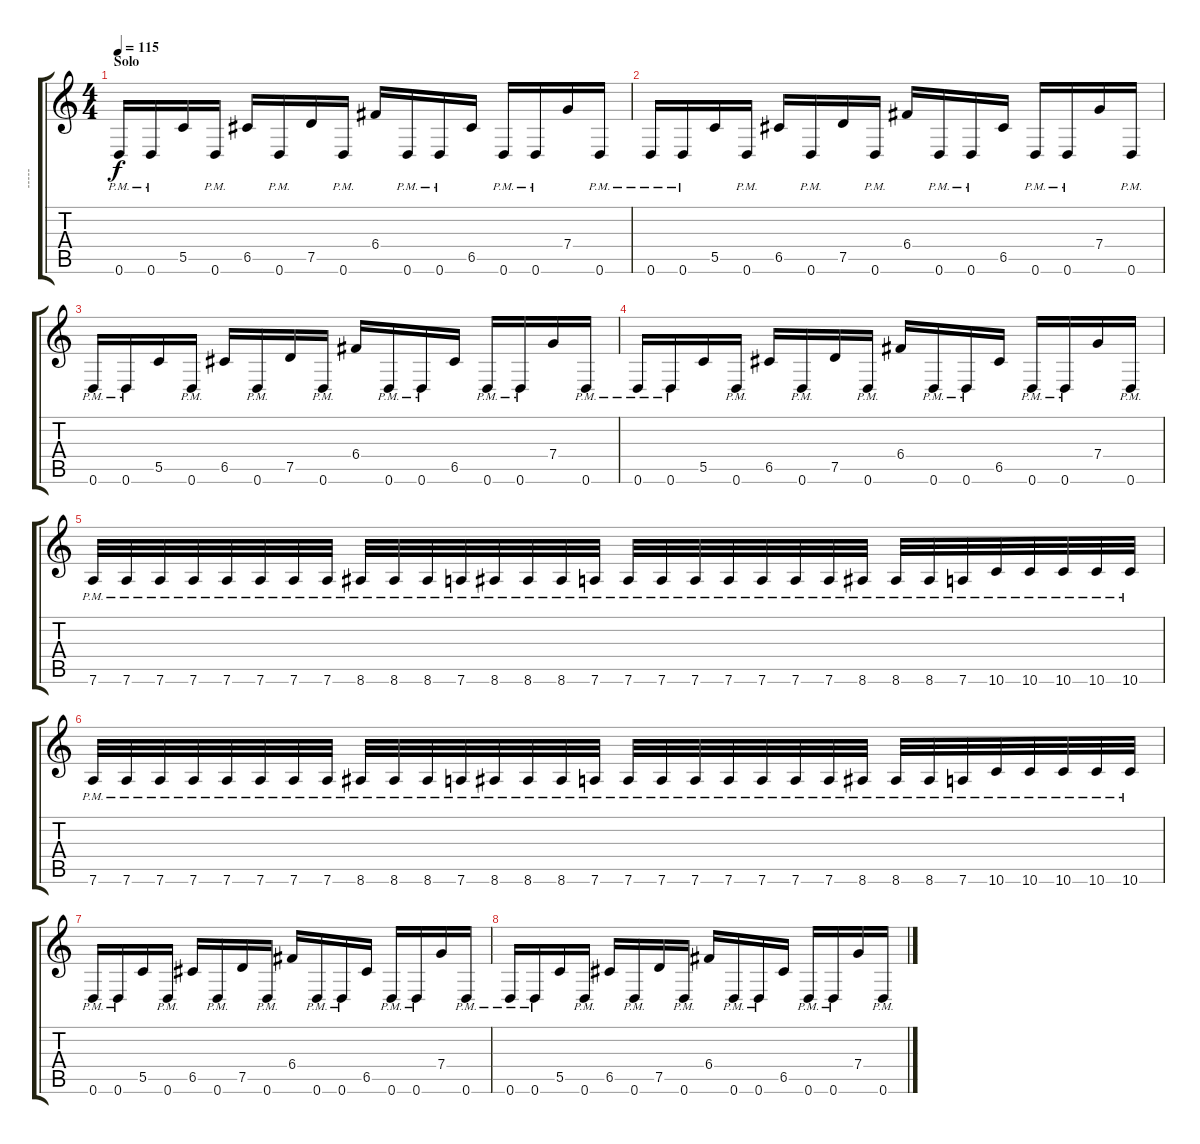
\track ("-----" "-----") {instrument distortionguitar}
\staff {score tabs}
\tuning (D4 A3 F3 C3 G2 D2) {hide}
\ts (4 4)
\section ("" "Solo")
\tempo 115
\clef g2
\ks c
0.6{pm}.16{dy f} 0.6{pm}.16 5.5.16 0.6{pm}.16 6.5.16 0.6{pm}.16 7.5.16 0.6{pm}.16 6.4.16 0.6{pm}.16 0.6{pm}.16 6.5.16 0.6{pm}.16 0.6{pm}.16 7.4.16 0.6{pm}.16 |
0.6{pm}.16 0.6{pm}.16 5.5.16 0.6{pm}.16 6.5.16 0.6{pm}.16 7.5.16 0.6{pm}.16 6.4.16 0.6{pm}.16 0.6{pm}.16 6.5.16 0.6{pm}.16 0.6{pm}.16 7.4.16 0.6{pm}.16 |
0.6{pm}.16 0.6{pm}.16 5.5.16 0.6{pm}.16 6.5.16 0.6{pm}.16 7.5.16 0.6{pm}.16 6.4.16 0.6{pm}.16 0.6{pm}.16 6.5.16 0.6{pm}.16 0.6{pm}.16 7.4.16 0.6{pm}.16 |
0.6{pm}.16 0.6{pm}.16 5.5.16 0.6{pm}.16 6.5.16 0.6{pm}.16 7.5.16 0.6{pm}.16 6.4.16 0.6{pm}.16 0.6{pm}.16 6.5.16 0.6{pm}.16 0.6{pm}.16 7.4.16 0.6{pm}.16 |
7.6{pm}.32 7.6{pm}.32 7.6{pm}.32 7.6{pm}.32 7.6{pm}.32 7.6{pm}.32 7.6{pm}.32 7.6{pm}.32 8.6{pm}.32 8.6{pm}.32 8.6{pm}.32 7.6{pm}.32 8.6{pm}.32 8.6{pm}.32 8.6{pm}.32 7.6{pm}.32 7.6{pm}.32 7.6{pm}.32 7.6{pm}.32 7.6{pm}.32 7.6{pm}.32 7.6{pm}.32 7.6{pm}.32 8.6{pm}.32 8.6{pm}.32 8.6{pm}.32 7.6{pm}.32 10.6{pm}.32 10.6{pm}.32 10.6{pm}.32 10.6{pm}.32 10.6{pm}.32 |
7.6{pm}.32 7.6{pm}.32 7.6{pm}.32 7.6{pm}.32 7.6{pm}.32 7.6{pm}.32 7.6{pm}.32 7.6{pm}.32 8.6{pm}.32 8.6{pm}.32 8.6{pm}.32 7.6{pm}.32 8.6{pm}.32 8.6{pm}.32 8.6{pm}.32 7.6{pm}.32 7.6{pm}.32 7.6{pm}.32 7.6{pm}.32 7.6{pm}.32 7.6{pm}.32 7.6{pm}.32 7.6{pm}.32 8.6{pm}.32 8.6{pm}.32 8.6{pm}.32 7.6{pm}.32 10.6{pm}.32 10.6{pm}.32 10.6{pm}.32 10.6{pm}.32 10.6{pm}.32 |
0.6{pm}.16 0.6{pm}.16 5.5.16 0.6{pm}.16 6.5.16 0.6{pm}.16 7.5.16 0.6{pm}.16 6.4.16 0.6{pm}.16 0.6{pm}.16 6.5.16 0.6{pm}.16 0.6{pm}.16 7.4.16 0.6{pm}.16 |
0.6{pm}.16 0.6{pm}.16 5.5.16 0.6{pm}.16 6.5.16 0.6{pm}.16 7.5.16 0.6{pm}.16 6.4.16 0.6{pm}.16 0.6{pm}.16 6.5.16 0.6{pm}.16 0.6{pm}.16 7.4.16 0.6{pm}.16
